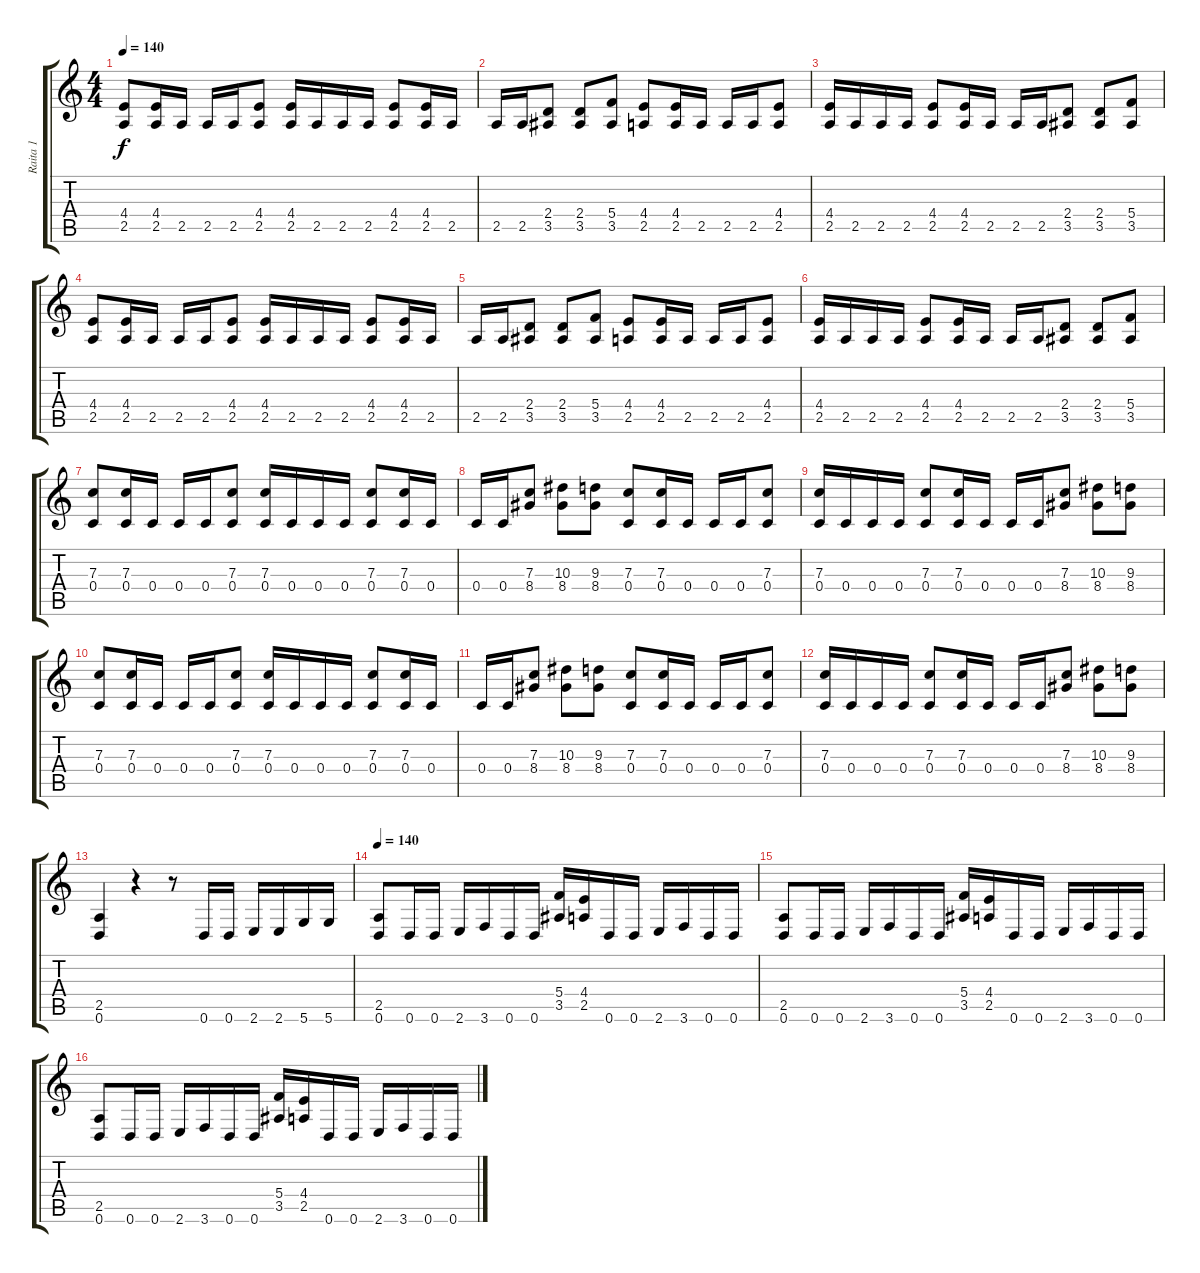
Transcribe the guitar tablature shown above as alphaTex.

\track ("Raita 1" "Raita 1") {instrument distortionguitar}
\staff {score tabs}
\tuning (D4 A3 F3 C3 G2 D2) {hide}
\ts (4 4)
\tempo 140
\clef g2
\ks c
(4.4 2.5).8{dy f} (4.4 2.5).16 2.5.16 2.5.16 2.5.16 (4.4 2.5).8 (4.4 2.5).16 2.5.16 2.5.16 2.5.16 (4.4 2.5).8 (4.4 2.5).16 2.5.16 |
2.5.16 2.5.16 (2.4 3.5).8 (2.4 3.5).8 (5.4 3.5).8 (4.4 2.5).8 (4.4 2.5).16 2.5.16 2.5.16 2.5.16 (4.4 2.5).8 |
(4.4 2.5).16 2.5.16 2.5.16 2.5.16 (4.4 2.5).8 (4.4 2.5).16 2.5.16 2.5.16 2.5.16 (2.4 3.5).8 (2.4 3.5).8 (5.4 3.5).8 |
(4.4 2.5).8 (4.4 2.5).16 2.5.16 2.5.16 2.5.16 (4.4 2.5).8 (4.4 2.5).16 2.5.16 2.5.16 2.5.16 (4.4 2.5).8 (4.4 2.5).16 2.5.16 |
2.5.16 2.5.16 (2.4 3.5).8 (2.4 3.5).8 (5.4 3.5).8 (4.4 2.5).8 (4.4 2.5).16 2.5.16 2.5.16 2.5.16 (4.4 2.5).8 |
(4.4 2.5).16 2.5.16 2.5.16 2.5.16 (4.4 2.5).8 (4.4 2.5).16 2.5.16 2.5.16 2.5.16 (2.4 3.5).8 (2.4 3.5).8 (5.4 3.5).8 |
(7.3 0.4).8 (7.3 0.4).16 0.4.16 0.4.16 0.4.16 (7.3 0.4).8 (7.3 0.4).16 0.4.16 0.4.16 0.4.16 (7.3 0.4).8 (7.3 0.4).16 0.4.16 |
0.4.16 0.4.16 (7.3 8.4).8 (10.3 8.4).8 (9.3 8.4).8 (7.3 0.4).8 (7.3 0.4).16 0.4.16 0.4.16 0.4.16 (7.3 0.4).8 |
(7.3 0.4).16 0.4.16 0.4.16 0.4.16 (7.3 0.4).8 (7.3 0.4).16 0.4.16 0.4.16 0.4.16 (7.3 8.4).8 (10.3 8.4).8 (9.3 8.4).8 |
(7.3 0.4).8 (7.3 0.4).16 0.4.16 0.4.16 0.4.16 (7.3 0.4).8 (7.3 0.4).16 0.4.16 0.4.16 0.4.16 (7.3 0.4).8 (7.3 0.4).16 0.4.16 |
0.4.16 0.4.16 (7.3 8.4).8 (10.3 8.4).8 (9.3 8.4).8 (7.3 0.4).8 (7.3 0.4).16 0.4.16 0.4.16 0.4.16 (7.3 0.4).8 |
(7.3 0.4).16 0.4.16 0.4.16 0.4.16 (7.3 0.4).8 (7.3 0.4).16 0.4.16 0.4.16 0.4.16 (7.3 8.4).8 (10.3 8.4).8 (9.3 8.4).8 |
(2.5 0.6).4 r.4 r.8 0.6.16 0.6.16 2.6.16 2.6.16 5.6.16 5.6.16 |
\tempo 140
(2.5 0.6).8 0.6.16 0.6.16 2.6.16 3.6.16 0.6.16 0.6.16 (5.4 3.5).16 (4.4 2.5).16 0.6.16 0.6.16 2.6.16 3.6.16 0.6.16 0.6.16 |
(2.5 0.6).8 0.6.16 0.6.16 2.6.16 3.6.16 0.6.16 0.6.16 (5.4 3.5).16 (4.4 2.5).16 0.6.16 0.6.16 2.6.16 3.6.16 0.6.16 0.6.16 |
(2.5 0.6).8 0.6.16 0.6.16 2.6.16 3.6.16 0.6.16 0.6.16 (5.4 3.5).16 (4.4 2.5).16 0.6.16 0.6.16 2.6.16 3.6.16 0.6.16 0.6.16
